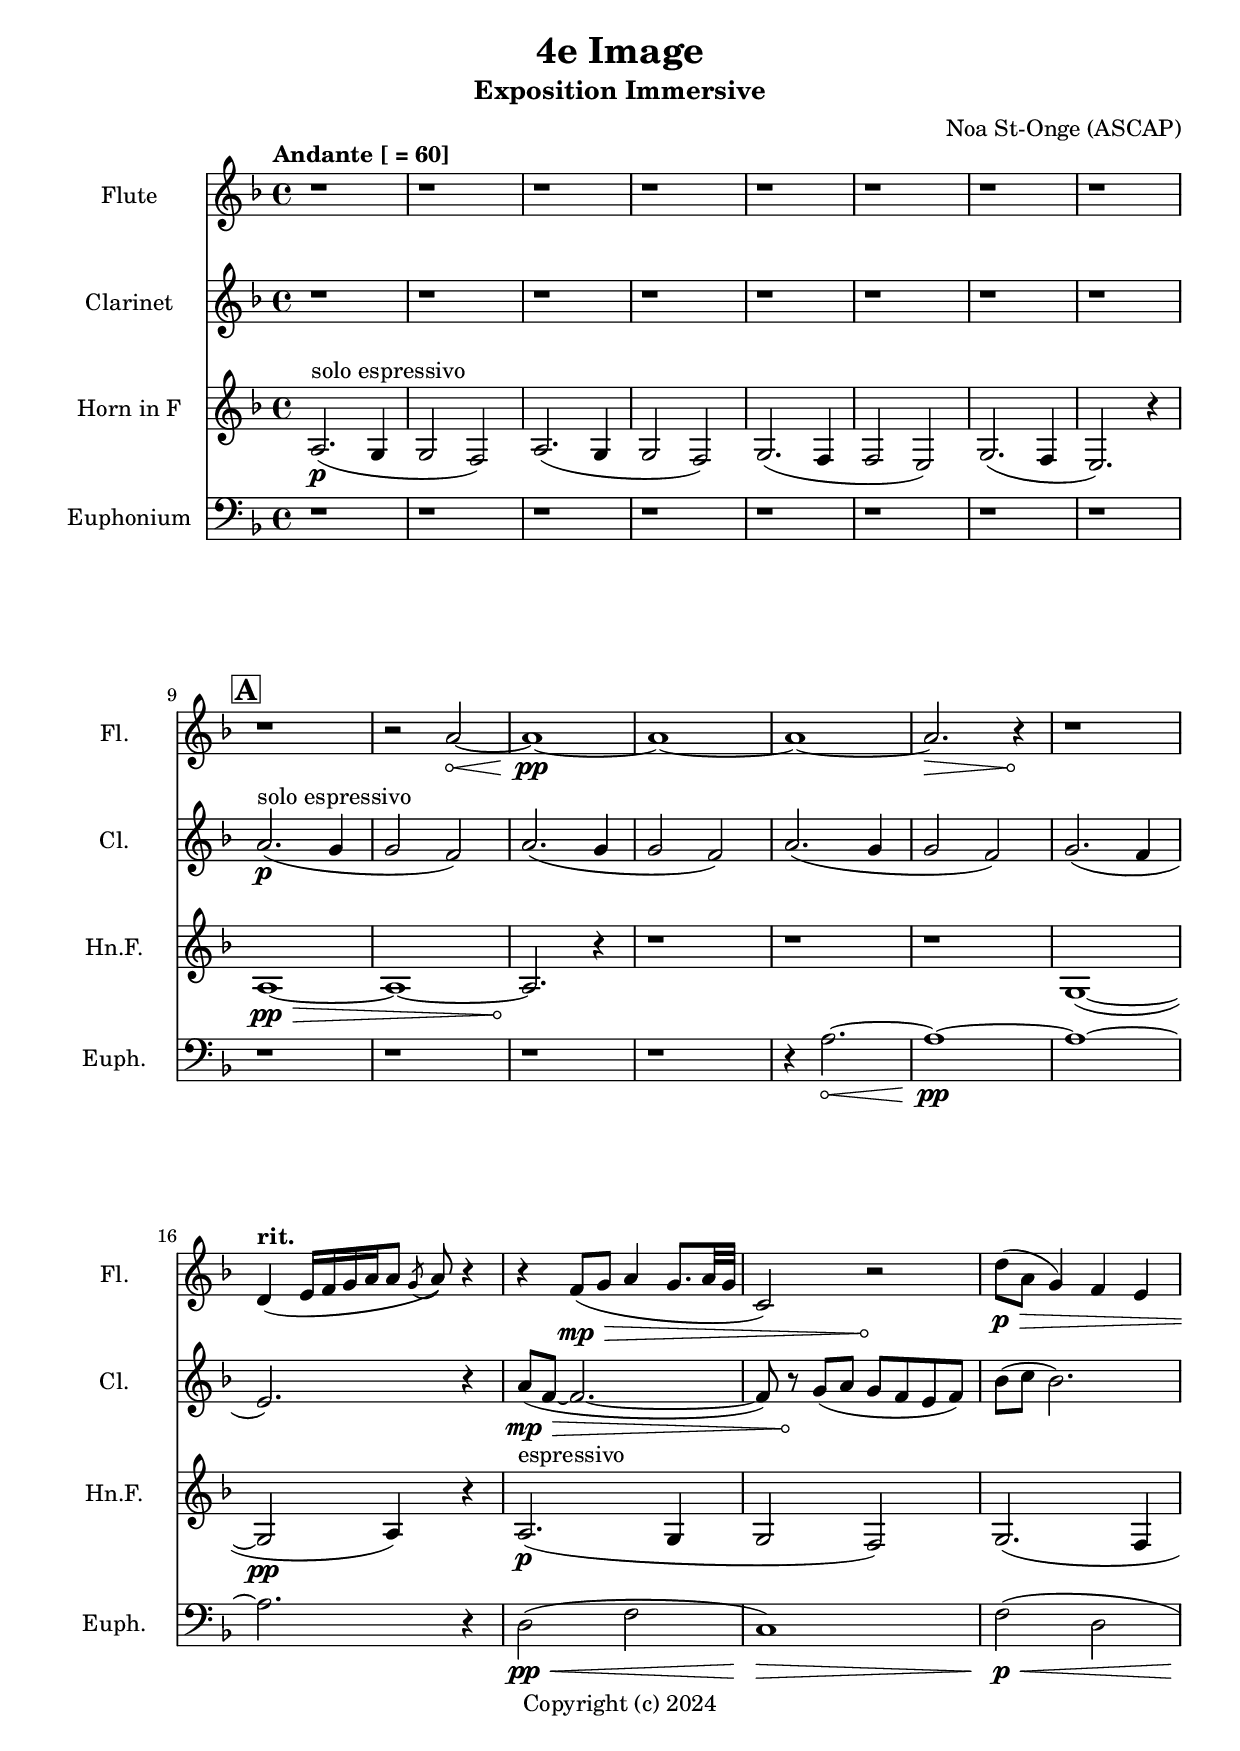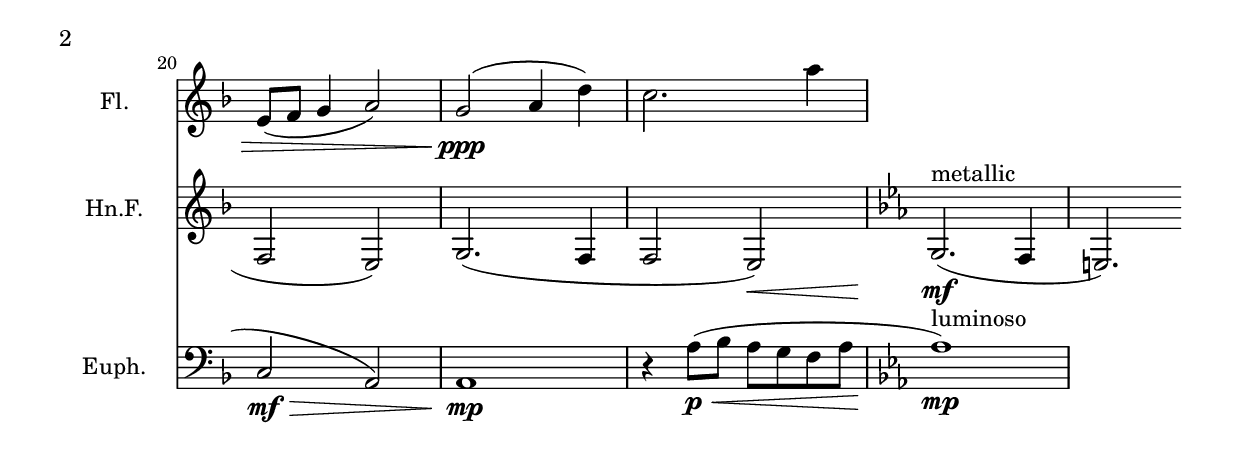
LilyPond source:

\version "2.24.2"

\header {
  title = "4e Image"
  subtitle = "Exposition Immersive"
  composer = "Noa St-Onge (ASCAP)"
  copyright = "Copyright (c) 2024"
  % Remove default LilyPond tagline
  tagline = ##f
}

global = {
  \time 4/4
  \tempo "Andante [ = 60]"
  \key f \major
  
   \set Score.rehearsalMarkFormatter = #format-mark-box-alphabet
}

flute = \relative c'' {
  \global
  % Music follows here.
   \repeat unfold 9 {r1} r2
   \override Hairpin.circled-tip = ##t
    a2\< ~ a1\!\pp ~ a1 ~ a1 ~ a2.\> r4\! r1
     
  \tempo \markup { "rit. " } d,4 (e16 [f16 g16 a16 a8] \acciaccatura g8 a8) r4
  
  r4 f8(\mp\> g8 a4 g8. a32 g32 c,2) r2\!
  
  \override Hairpin.circled-tip = ##f
  d'8(\p\> a8 g4) f4 e4
  e8( f8 g4 a2)
  g2(\!\ppp a4 d4)
  c2. a'4
  
   
}

clarinet = \relative c'' {
  \global
  \transposition bes
  % Music follows here.
  
  \repeat unfold 8 {r1}
  \mark \default
  a2.\p^"solo espressivo"( g4 g2 f2)
  a2.( g4 g2 f2)
  a2.( g4 g2 f2) 
  g2.( f4 \break e2.) r4

  \override Hairpin.circled-tip = ##t
  a8(\mp\> f8 ~ f2. ~ f8) r8\!
  g8( a g f e f) bes( c bes2.)
}

hornF = \relative c' {
  \global
  \transposition f
  
  a2.\p^"solo espressivo"( g4 g2 f2)
  a2.( g4 g2 f2)
  g2.( f4 f2 e2)
  g2.( f4 e2.) r4
  
  
  \once \override Hairpin.circled-tip = ##t
  a1\>\pp ~ a1 ~ a2.\!
  
  r4 \repeat unfold 3 {r1}
  
  g1( ~ g2\pp a4) r4
  
  a2.\p^"espressivo"( g4 g2 f2)
  g2. (f4 f2 e2)
  g2. (f4 f2 e2\<)
  
  \key ees \major
  g2.\!\mf^"metallic"( f4 e2.)
  
}

euphonium = \relative c {
  \global
  
  \repeat unfold 12 {r1} r4
  
  \once \override Hairpin.circled-tip = ##t
  a'2.\< ~ a1\!\pp ~ a1 ~ a2. r4
  
  d,2\pp\<( f2 c1\!)\>
  f2\!\p\<( d2 c2\!\mf\> a2) a1\!\mp
  
  r4 a'8(\<\p bes a g f a 
  \key ees \major 
  aes1\!\mp^"luminoso")
}

flutePart = \new Staff \with {
  instrumentName = "Flute"
  shortInstrumentName = "Fl."
  midiInstrument = "flute"
} \flute

clarinetPart = \new Staff \with {
  instrumentName = "Clarinet"
  shortInstrumentName = "Cl."
  midiInstrument = "clarinet"
} \clarinet

hornFPart = \new Staff \with {
  instrumentName = "Horn in F"
  shortInstrumentName = "Hn.F."
  midiInstrument = "french horn"
} \hornF

euphoniumPart = \new Staff \with {
  instrumentName = "Euphonium"
  shortInstrumentName = "Euph."
  midiInstrument = "trombone"
} { \clef bass \euphonium }

\score {
  <<
    \flutePart
    \transpose c c \clarinetPart
    \transpose c c \hornFPart
    \euphoniumPart
  >>
      \layout {
      indent = 25
      short-indent = 20
    }
  \midi {
    \tempo 4=60
  }
}
